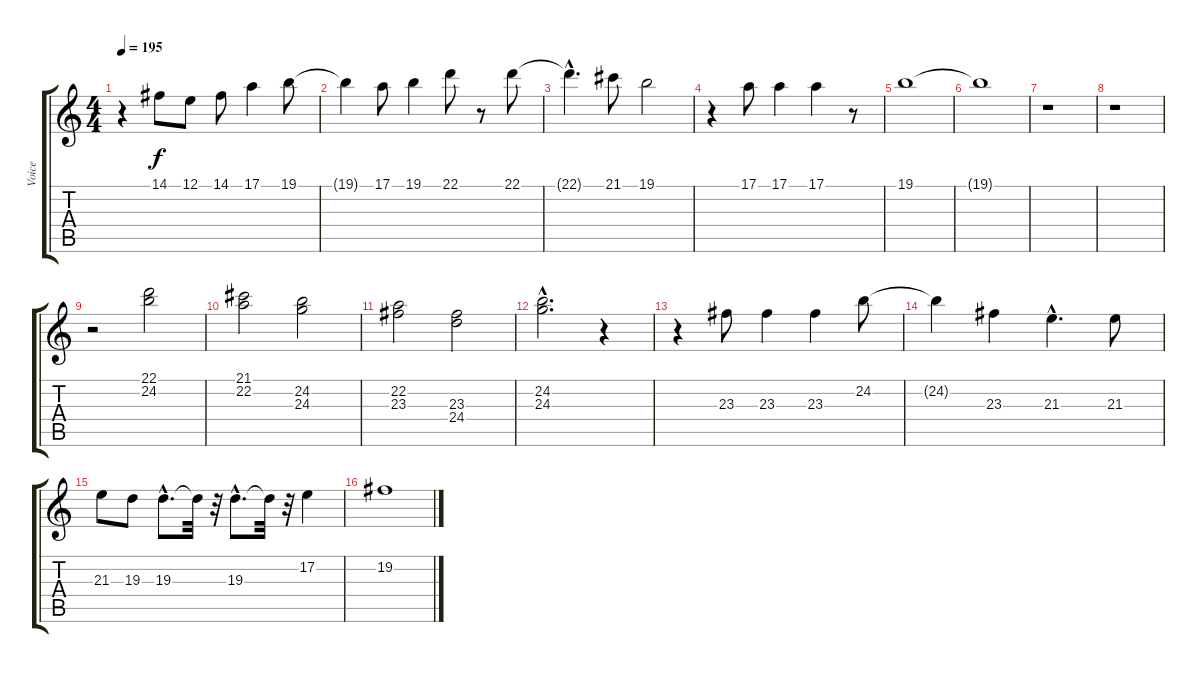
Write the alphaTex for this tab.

\track ("Voice" "Voice") {instrument rockorgan}
\staff {score tabs}
\tuning (E4 B3 G3 D3 A2 E2) {hide}
\ts (4 4)
\tempo 195
\clef g2
\ks c
r.4{dy f} 14.1.8 12.1.8 14.1.8 17.1.4 19.1.8 |
19.1{t}.4 17.1.8 19.1.4 22.1.8 r.8 22.1.8 |
22.1{hac t}.4{d} 21.1.8 19.1.2 |
r.4 17.1.8 17.1.4 17.1.4 r.8 |
19.1.1 |
19.1{t}.1 |
r.1 |
r.1 |
r.2 (22.1 24.2).2 |
(21.1 22.2).2 (24.2 24.3).2 |
(22.2 23.3).2 (23.3 24.4).2 |
(24.2{hac} 24.3{hac}).2{d} r.4 |
r.4 23.3.8 23.3.4 23.3.4 24.2.8 |
24.2{t}.4 23.3.4 21.3{hac}.4{d} 21.3.8 |
21.3.8 19.3.8 19.3{hac}.8{d} 19.3{t}.32 r.32 19.3{hac}.8{d} 19.3{t}.32 r.32 17.2.4 |
19.2.1
